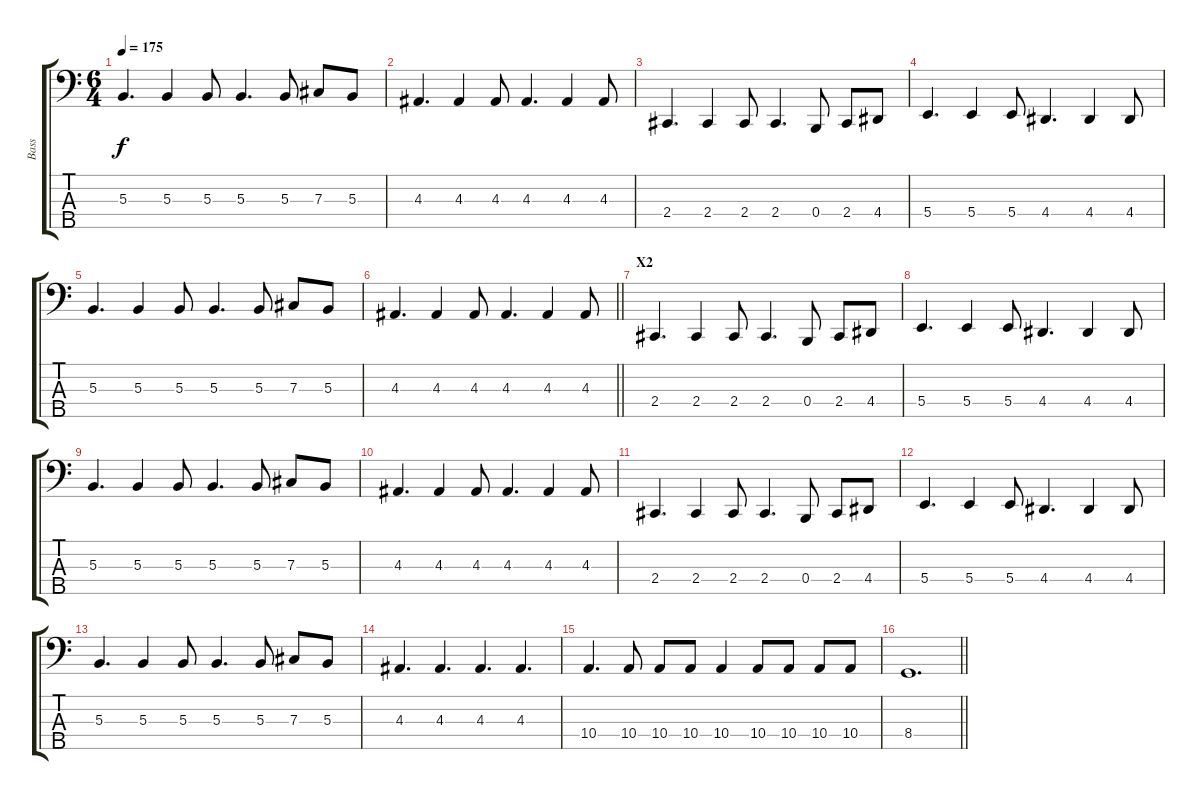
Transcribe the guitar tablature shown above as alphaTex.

\track ("Bass" "Bass") {instrument electricbassfinger}
\staff {score tabs}
\tuning (E2 B1 Gb1 B0 Gb0) {hide}
\ts (6 4)
\tempo 175
\clef f4
\ks c
5.3.4{d dy f} 5.3.4 5.3.8 5.3.4{d} 5.3.8 7.3.8 5.3.8 |
4.3.4{d} 4.3.4 4.3.8 4.3.4{d} 4.3.4 4.3.8 |
2.4.4{d} 2.4.4 2.4.8 2.4.4{d} 0.4.8 2.4.8 4.4.8 |
5.4.4{d} 5.4.4 5.4.8 4.4.4{d} 4.4.4 4.4.8 |
5.3.4{d} 5.3.4 5.3.8 5.3.4{d} 5.3.8 7.3.8 5.3.8 |
\barLineRight lightlight
4.3.4{d} 4.3.4 4.3.8 4.3.4{d} 4.3.4 4.3.8 |
\section ("" "X2")
2.4.4{d} 2.4.4 2.4.8 2.4.4{d} 0.4.8 2.4.8 4.4.8 |
5.4.4{d} 5.4.4 5.4.8 4.4.4{d} 4.4.4 4.4.8 |
5.3.4{d} 5.3.4 5.3.8 5.3.4{d} 5.3.8 7.3.8 5.3.8 |
4.3.4{d} 4.3.4 4.3.8 4.3.4{d} 4.3.4 4.3.8 |
2.4.4{d} 2.4.4 2.4.8 2.4.4{d} 0.4.8 2.4.8 4.4.8 |
5.4.4{d} 5.4.4 5.4.8 4.4.4{d} 4.4.4 4.4.8 |
5.3.4{d} 5.3.4 5.3.8 5.3.4{d} 5.3.8 7.3.8 5.3.8 |
4.3.4{d} 4.3.4{d} 4.3.4{d} 4.3.4{d} |
10.4.4{d} 10.4.8 10.4.8 10.4.8 10.4.4 10.4.8 10.4.8 10.4.8 10.4.8 |
\barLineRight lightlight
8.4.1{d}
